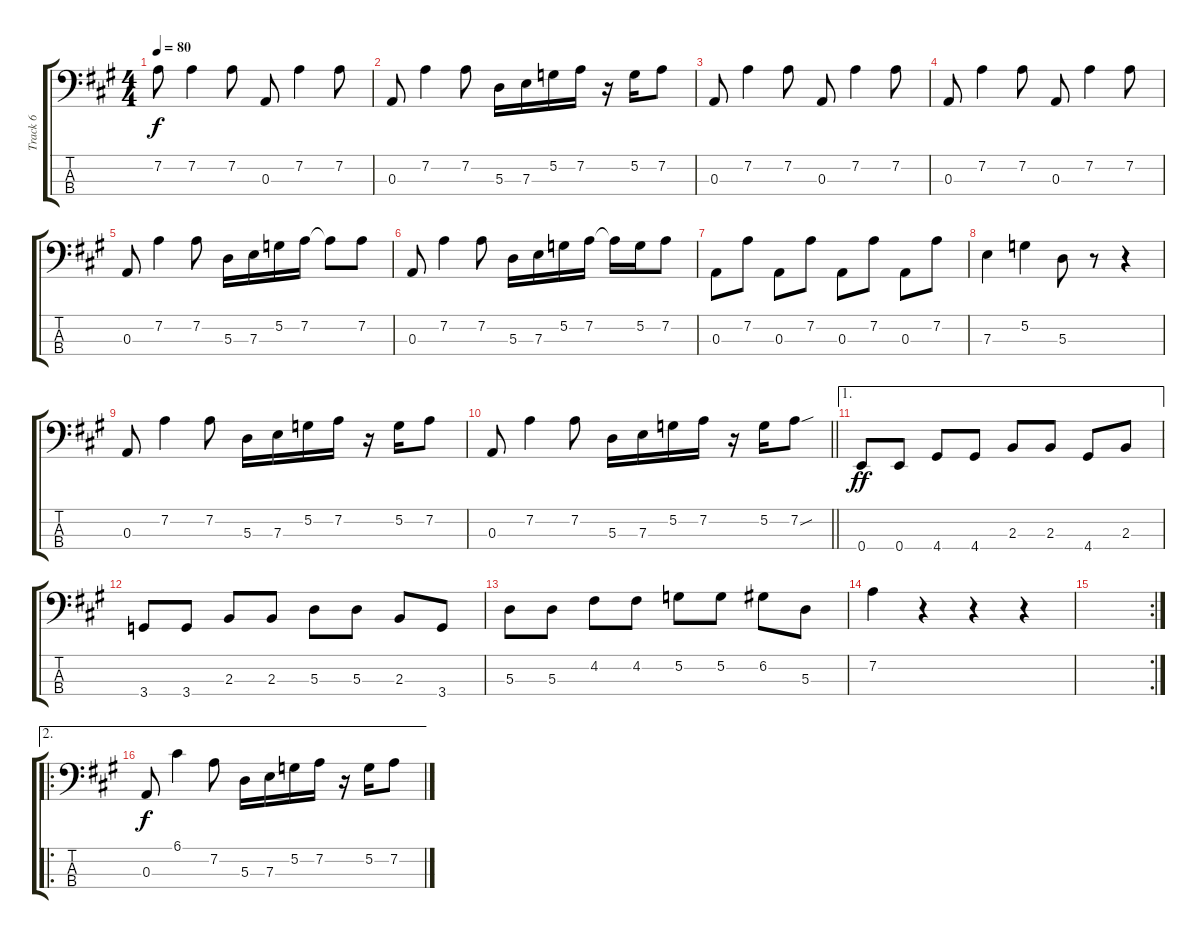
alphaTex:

\track ("Track 6" "Track 6") {instrument electricbassfinger}
\staff {score tabs}
\tuning (G2 D2 A1 E1) {hide}
\ts (4 4)
\tempo 80
\clef f4
\ks a
7.2.8{dy f} 7.2.4 7.2.8 0.3.8 7.2.4 7.2.8 |
0.3.8 7.2.4 7.2.8 5.3.16 7.3.16 5.2.16 7.2.16 r.16 5.2.16 7.2.8 |
0.3.8 7.2.4 7.2.8 0.3.8 7.2.4 7.2.8 |
0.3.8 7.2.4 7.2.8 0.3.8 7.2.4 7.2.8 |
0.3.8 7.2.4 7.2.8 5.3.16 7.3.16 5.2.16 7.2.16 7.2{t}.8 7.2.8 |
0.3.8 7.2.4 7.2.8 5.3.16 7.3.16 5.2.16 7.2.16 7.2{t}.16 5.2.16 7.2.8 |
0.3.8 7.2.8 0.3.8 7.2.8 0.3.8 7.2.8 0.3.8 7.2.8 |
7.3.4 5.2.4 5.3.8 r.8 r.4 |
0.3.8 7.2.4 7.2.8 5.3.16 7.3.16 5.2.16 7.2.16 r.16 5.2.16 7.2.8 |
\barLineRight lightlight
0.3.8 7.2.4 7.2.8 5.3.16 7.3.16 5.2.16 7.2.16 r.16 5.2.16 7.2{sou}.8 |
\ae 1
0.4.8{dy ff} 0.4.8 4.4.8 4.4.8 2.3.8 2.3.8 4.4.8 2.3.8 |
3.4.8 3.4.8 2.3.8 2.3.8 5.3.8 5.3.8 2.3.8 3.4.8 |
5.3.8 5.3.8 4.2.8 4.2.8 5.2.8 5.2.8 6.2.8 5.3.8 |
7.2.4 r.4 r.4 r.4 |
\rc 2
|
\ae 2
\ro
0.3.8{dy f} 6.1.4 7.2.8 5.3.16 7.3.16 5.2.16 7.2.16 r.16 5.2.16 7.2.8
